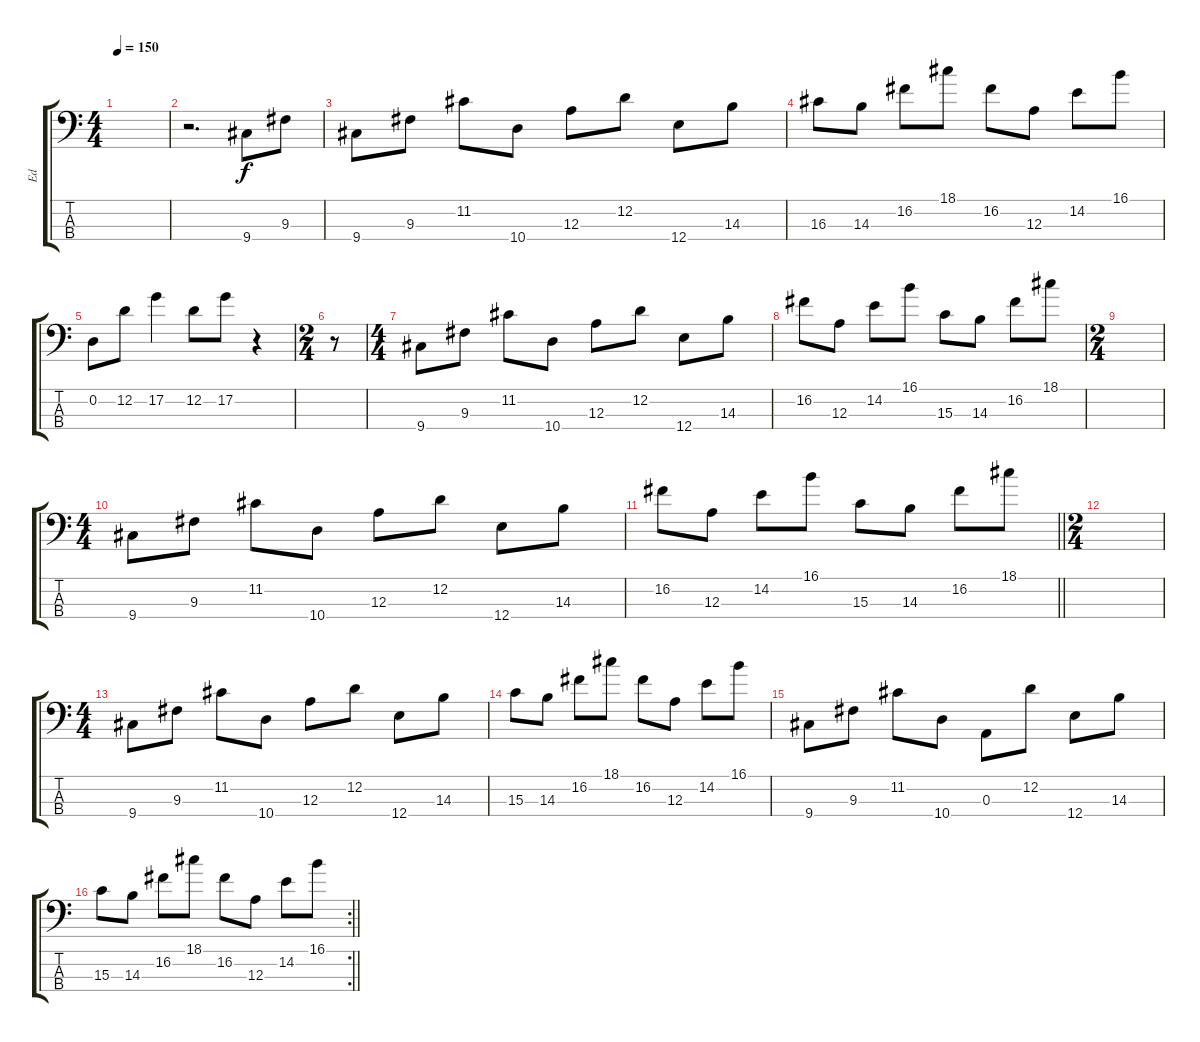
\track ("Ed" "Ed") {instrument electricbassfinger}
\staff {score tabs}
\tuning (G2 D2 A1 E1) {hide}
\ts (4 4)
\tempo 150
\clef f4
\ks c
|
r.2{d} 9.4.8 9.3.8 |
9.4.8 9.3.8 11.2.8 10.4.8 12.3.8 12.2.8 12.4.8 14.3.8 |
16.3.8 14.3.8 16.2.8 18.1.8 16.2.8 12.3.8 14.2.8 16.1.8 |
0.2.8 12.2.8 17.2.4 12.2.8 17.2.8 r.4 |
\ts (2 4)
r.8 |
\ts (4 4)
9.4.8 9.3.8 11.2.8 10.4.8 12.3.8 12.2.8 12.4.8 14.3.8 |
16.2.8 12.3.8 14.2.8 16.1.8 15.3.8 14.3.8 16.2.8 18.1.8 |
\ts (2 4)
|
\ts (4 4)
9.4.8 9.3.8 11.2.8 10.4.8 12.3.8 12.2.8 12.4.8 14.3.8 |
\barLineRight lightlight
16.2.8 12.3.8 14.2.8 16.1.8 15.3.8 14.3.8 16.2.8 18.1.8 |
\ts (2 4)
|
\ts (4 4)
9.4.8 9.3.8 11.2.8 10.4.8 12.3.8 12.2.8 12.4.8 14.3.8 |
15.3.8 14.3.8 16.2.8 18.1.8 16.2.8 12.3.8 14.2.8 16.1.8 |
9.4.8 9.3.8 11.2.8 10.4.8 0.3.8 12.2.8 12.4.8 14.3.8 |
\rc 2
\barLineRight lightlight
15.3.8 14.3.8 16.2.8 18.1.8 16.2.8 12.3.8 14.2.8 16.1.8
